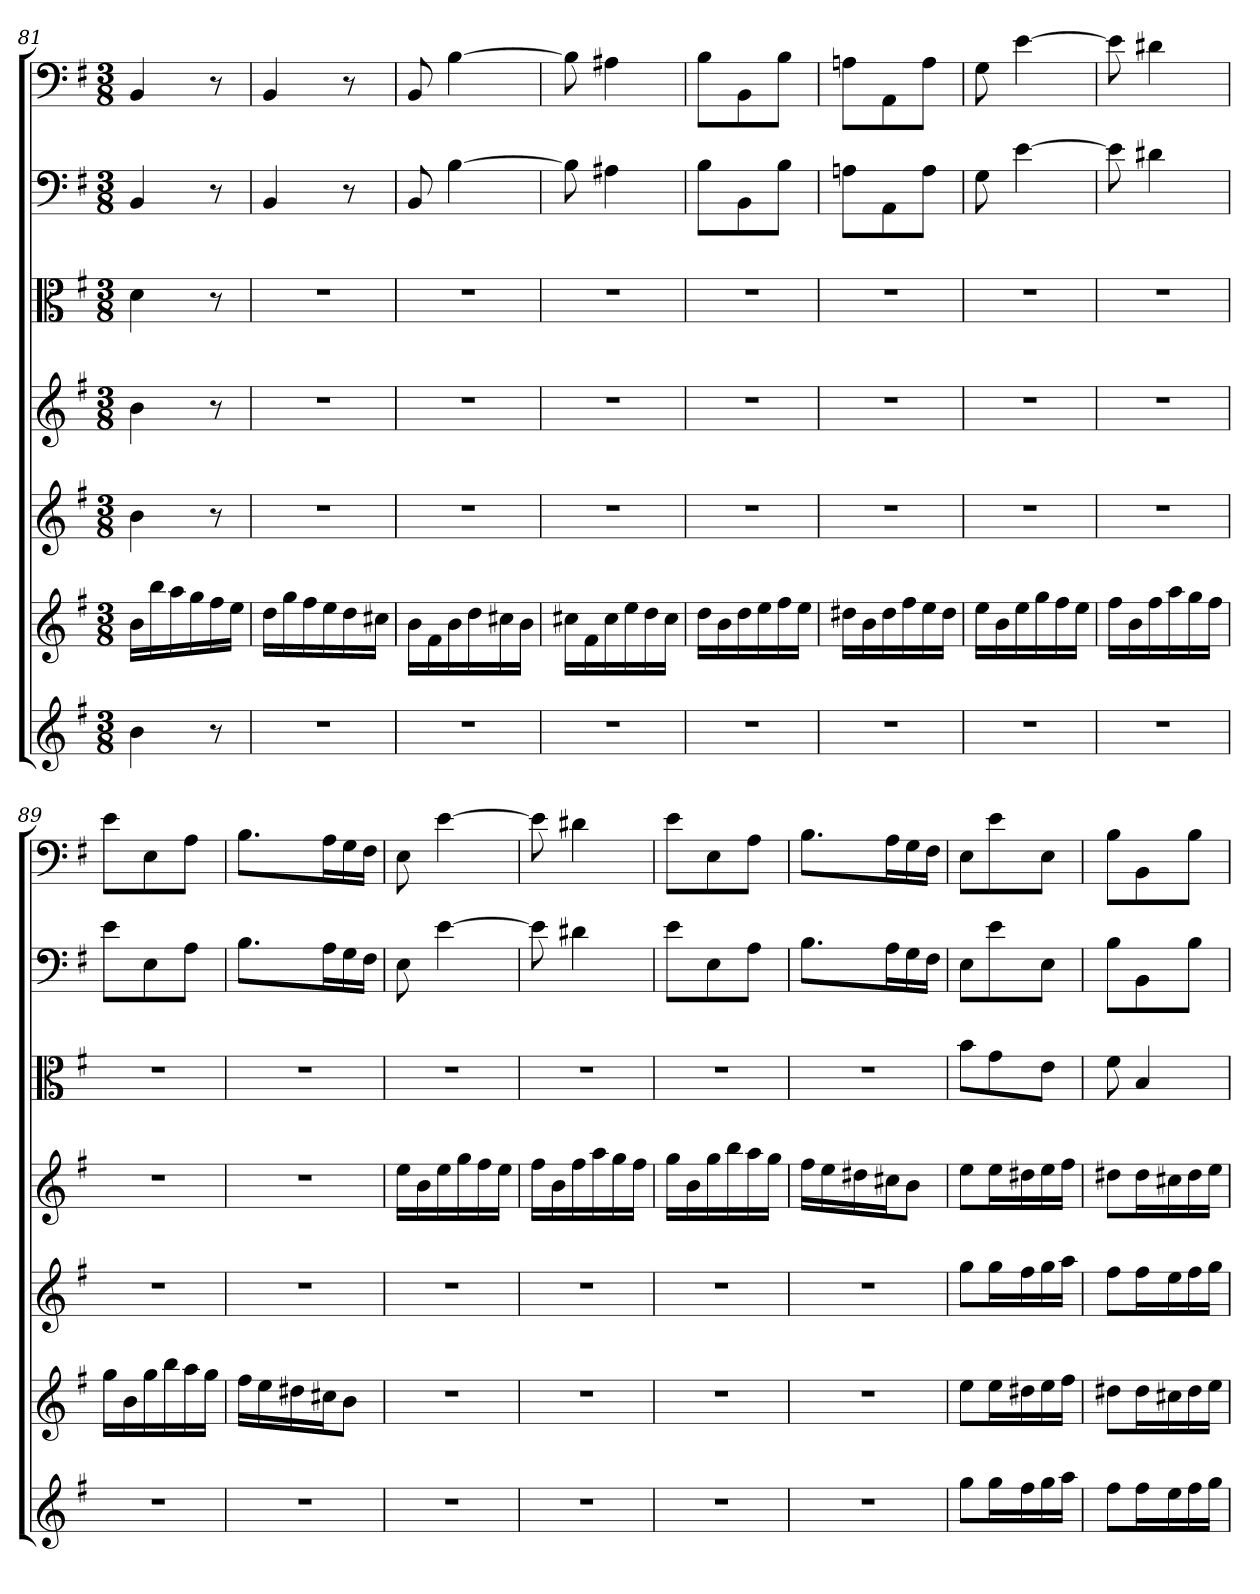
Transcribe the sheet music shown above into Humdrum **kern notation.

**kern	**kern	**kern	**kern	**kern	**kern	**kern
*part7	*part6	*part5	*part4	*part3	*part2	*part1
*staff7	*staff6	*staff5	*staff4	*staff3	*staff2	*staff1
*clefG2	*clefG2	*clefG2	*clefG2	*clefC3	*clefF4	*clefF4
*k[f#]	*k[f#]	*k[f#]	*k[f#]	*k[f#]	*k[f#]	*k[f#]
*e:	*e:	*e:	*e:	*e:	*e:	*e:
*M3/8	*M3/8	*M3/8	*M3/8	*M3/8	*M3/8	*M3/8
=81	=81	=81	=81	=81	=81	=81
4b\	16b\LL	4b\	4b\	4d\	4BB/	4BB/
.	16bb\	.	.	.	.	.
.	16aa\	.	.	.	.	.
.	16gg\	.	.	.	.	.
8r	16ff#\	8r	8r	8r	8r	8r
.	16ee\JJ	.	.	.	.	.
=82	=82	=82	=82	=82	=82	=82
4.r	16dd\LL	4.r	4.r	4.r	4BB/	4BB/
.	16gg\	.	.	.	.	.
.	16ff#\	.	.	.	.	.
.	16ee\	.	.	.	.	.
.	16dd\	.	.	.	8r	8r
.	16cc#X\JJ	.	.	.	.	.
=83	=83	=83	=83	=83	=83	=83
4.r	16b\LL	4.r	4.r	4.r	8BB/	8BB/
.	16f#\	.	.	.	.	.
.	16b\	.	.	.	[4B\	[4B\
.	16dd\	.	.	.	.	.
.	16cc#X\	.	.	.	.	.
.	16b\JJ	.	.	.	.	.
=84	=84	=84	=84	=84	=84	=84
4.r	16cc#X\LL	4.r	4.r	4.r	8B\]	8B\]
.	16f#\	.	.	.	.	.
.	16cc#\	.	.	.	4A#X\	4A#X\
.	16ee\	.	.	.	.	.
.	16dd\	.	.	.	.	.
.	16cc#\JJ	.	.	.	.	.
=85	=85	=85	=85	=85	=85	=85
4.r	16dd\LL	4.r	4.r	4.r	8B\L	8B\L
.	16b\	.	.	.	.	.
.	16dd\	.	.	.	8BB\	8BB\
.	16ee\	.	.	.	.	.
.	16ff#\	.	.	.	8B\J	8B\J
.	16ee\JJ	.	.	.	.	.
=86	=86	=86	=86	=86	=86	=86
4.r	16dd#X\LL	4.r	4.r	4.r	8An\L	8An\L
.	16b\	.	.	.	.	.
.	16dd#\	.	.	.	8AA\	8AA\
.	16ff#\	.	.	.	.	.
.	16ee\	.	.	.	8A\J	8A\J
.	16dd#\JJ	.	.	.	.	.
=87	=87	=87	=87	=87	=87	=87
4.r	16ee\LL	4.r	4.r	4.r	8G\	8G\
.	16b\	.	.	.	.	.
.	16ee\	.	.	.	[4e\	[4e\
.	16gg\	.	.	.	.	.
.	16ff#\	.	.	.	.	.
.	16ee\JJ	.	.	.	.	.
=88	=88	=88	=88	=88	=88	=88
4.r	16ff#\LL	4.r	4.r	4.r	8e\]	8e\]
.	16b\	.	.	.	.	.
.	16ff#\	.	.	.	4d#X\	4d#X\
.	16aa\	.	.	.	.	.
.	16gg\	.	.	.	.	.
.	16ff#\JJ	.	.	.	.	.
=89	=89	=89	=89	=89	=89	=89
4.r	16gg\LL	4.r	4.r	4.r	8e\L	8e\L
.	16b\	.	.	.	.	.
.	16gg\	.	.	.	8E\	8E\
.	16bb\	.	.	.	.	.
.	16aa\	.	.	.	8A\J	8A\J
.	16gg\JJ	.	.	.	.	.
=90	=90	=90	=90	=90	=90	=90
4.r	16ff#\LL	4.r	4.r	4.r	8.B\L	8.B\L
.	16ee\	.	.	.	.	.
.	16dd#X\	.	.	.	.	.
.	16cc#X\J	.	.	.	16A\L	16A\L
.	8b\J	.	.	.	16G\	16G\
.	.	.	.	.	16F#\JJ	16F#\JJ
=91	=91	=91	=91	=91	=91	=91
4.r	4.r	4.r	16ee\LL	4.r	8E\	8E\
.	.	.	16b\	.	.	.
.	.	.	16ee\	.	[4e\	[4e\
.	.	.	16gg\	.	.	.
.	.	.	16ff#\	.	.	.
.	.	.	16ee\JJ	.	.	.
=92	=92	=92	=92	=92	=92	=92
4.r	4.r	4.r	16ff#\LL	4.r	8e\]	8e\]
.	.	.	16b\	.	.	.
.	.	.	16ff#\	.	4d#X\	4d#X\
.	.	.	16aa\	.	.	.
.	.	.	16gg\	.	.	.
.	.	.	16ff#\JJ	.	.	.
=93	=93	=93	=93	=93	=93	=93
4.r	4.r	4.r	16gg\LL	4.r	8e\L	8e\L
.	.	.	16b\	.	.	.
.	.	.	16gg\	.	8E\	8E\
.	.	.	16bb\	.	.	.
.	.	.	16aa\	.	8A\J	8A\J
.	.	.	16gg\JJ	.	.	.
=94	=94	=94	=94	=94	=94	=94
4.r	4.r	4.r	16ff#\LL	4.r	8.B\L	8.B\L
.	.	.	16ee\	.	.	.
.	.	.	16dd#X\	.	.	.
.	.	.	16cc#X\J	.	16A\L	16A\L
.	.	.	8b\J	.	16G\	16G\
.	.	.	.	.	16F#\JJ	16F#\JJ
=95	=95	=95	=95	=95	=95	=95
8gg\L	8ee\L	8gg\L	8ee\L	8b\L	8E\L	8E\L
16gg\L	16ee\L	16gg\L	16ee\L	8g\	8e\	8e\
16ff#\	16dd#X\	16ff#\	16dd#X\	.	.	.
16gg\	16ee\	16gg\	16ee\	8e\J	8E\J	8E\J
16aa\JJ	16ff#\JJ	16aa\JJ	16ff#\JJ	.	.	.
=96	=96	=96	=96	=96	=96	=96
8ff#\L	8dd#X\L	8ff#\L	8dd#X\L	8f#\	8B\L	8B\L
16ff#\L	16dd#\L	16ff#\L	16dd#\L	4B/	8BB\	8BB\
16ee\	16cc#X\	16ee\	16cc#X\	.	.	.
16ff#\	16dd#\	16ff#\	16dd#\	.	8B\J	8B\J
16gg\JJ	16ee\JJ	16gg\JJ	16ee\JJ	.	.	.
=	=	=	=	=	=	=
*-	*-	*-	*-	*-	*-	*-
